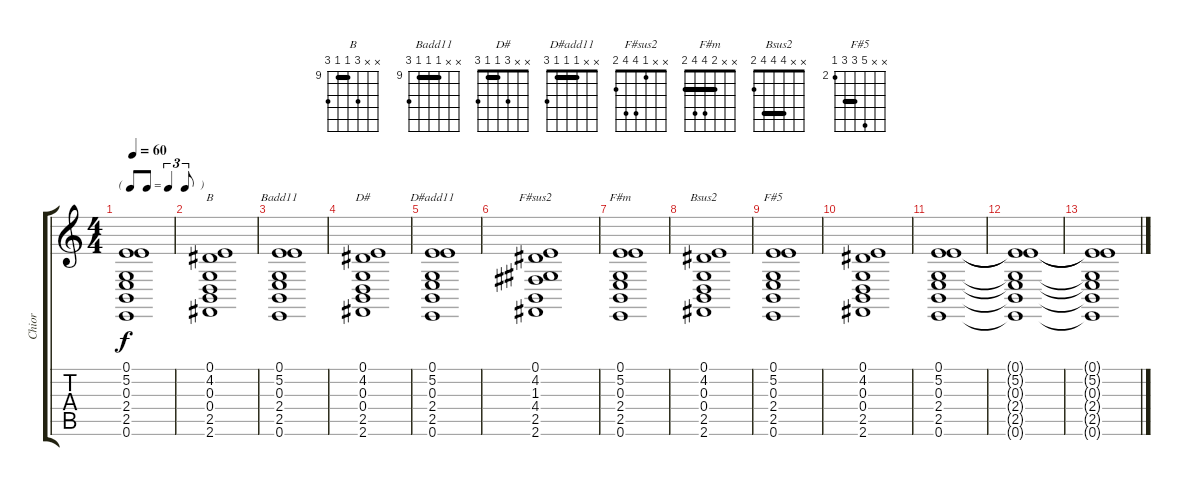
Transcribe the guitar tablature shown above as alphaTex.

\track ("Chior" "Chior") {instrument choiraahs}
\staff {score tabs}
\tuning (E4 B3 G3 D3 A2 E2) {hide}
\chord ("B" x x 11 9 9 11) {firstfret 9 barre 9}
\chord ("Badd11" x x 9 9 9 11) {firstfret 9 barre 9}
\chord ("D#" x x 3 1 1 3) {barre 1}
\chord ("D#add11" x x 1 1 1 3) {barre 1}
\chord ("F#sus2" x x 1 4 4 2)
\chord ("F#m" x x 2 4 4 2) {barre 2}
\chord ("Bsus2" x x 4 4 4 2) {barre 4}
\chord ("F#5" x x 6 4 4 2) {firstfret 2 barre 4}
\ts (4 4)
\tf triplet8th
\tempo 60
\clef g2
\ks c
(0.1 5.2 0.3 2.4 2.5 0.6).1{dy f} |
(0.1 4.2 0.3 0.4 2.5 2.6).1{ch "B"} |
(0.1 5.2 0.3 2.4 2.5 0.6).1{ch "Badd11"} |
(0.1 4.2 0.3 0.4 2.5 2.6).1{ch "D#"} |
(0.1 5.2 0.3 2.4 2.5 0.6).1{ch "D#add11"} |
(0.1 4.2 1.3 4.4 2.5 2.6).1{ch "F#sus2"} |
(0.1 5.2 0.3 2.4 2.5 0.6).1{ch "F#m"} |
(0.1 4.2 0.3 0.4 2.5 2.6).1{ch "Bsus2"} |
(0.1 5.2 0.3 2.4 2.5 0.6).1{ch "F#5"} |
(0.1 4.2 0.3 0.4 2.5 2.6).1 |
(0.1 5.2 0.3 2.4 2.5 0.6).1 |
(0.1{t} 5.2{t} 0.3{t} 2.4{t} 2.5{t} 0.6{t}).1 |
(0.1{t} 5.2{t} 0.3{t} 2.4{t} 2.5{t} 0.6{t}).1
